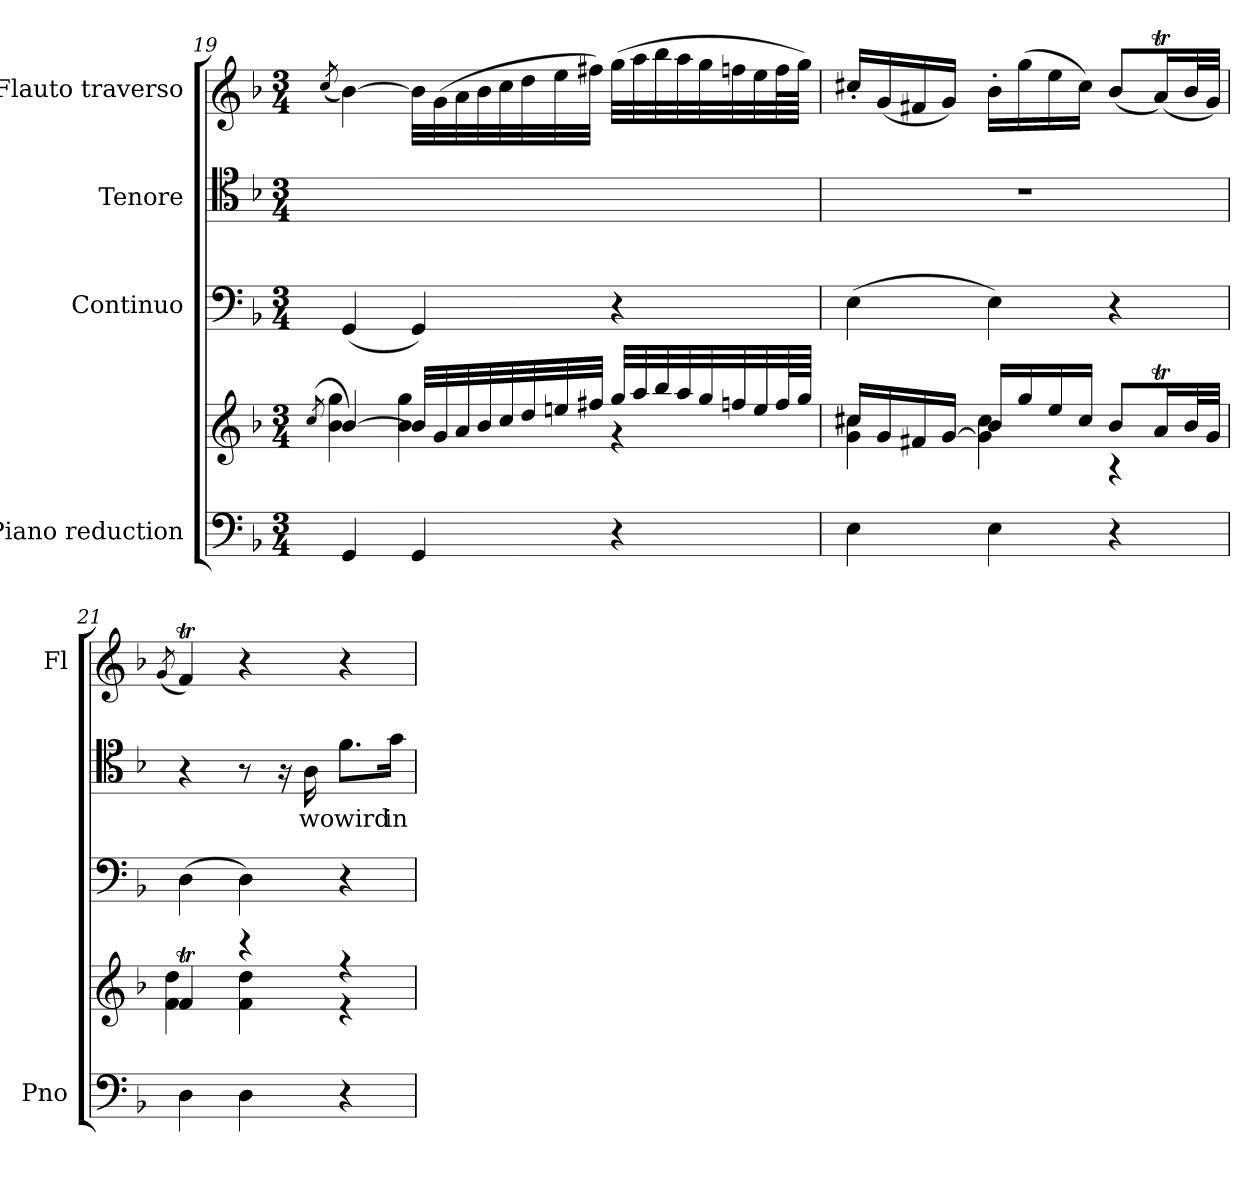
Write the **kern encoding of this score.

**kern	**kern	**kern	**kern	**text	**kern
*part4	*part4	*part3	*part2	*part2	*part1
*staff5	*staff4	*staff3	*staff2	*staff2	*staff1
*I"Piano reduction	*	*I"Continuo	*I"Tenore	*	*I"Flauto traverso
*I'Pno	*	*	*	*	*I'Fl
!!LO:LB:g=z
*clefF4	*clefG2	*clefF4	*clefC4	*	*clefG2
*k[b-]	*k[b-]	*k[b-]	*k[b-]	*	*k[b-]
*M3/4	*M3/4	*M3/4	*M3/4	*	*M3/4
=19	=19	=19	=19	=19	=19
.	(8qcc/	.	.	.	(8qcc/
*	*^	*	*	*	*
4GG/	[4b-/)	4b-\ 4gg\	(4GG/	2.ryy	.	[>4b-\)
4GG/	32b-/LLL]	4b-\ 4gg\	4GG/)	.	.	32b-\LLL]
.	32g/	.	.	.	.	(32g\
.	32a/	.	.	.	.	32a\
.	32b-/	.	.	.	.	32b-\
.	32cc/	.	.	.	.	32cc\
.	32dd/	.	.	.	.	32dd\
.	32een/	.	.	.	.	32ee\
.	32ff#X/JJJ	.	.	.	.	32ff#X\JJJ)
4r	32gg/LLL	4r	4r	.	.	(32gg\LLL
.	32aa/	.	.	.	.	32aa\
.	32bb-/	.	.	.	.	32bb-\
.	32aa/	.	.	.	.	32aa\
.	32gg/	.	.	.	.	32gg\
.	32ffn/	.	.	.	.	32ffn\
.	32ee/	.	.	.	.	32ee\
.	64ff/L	.	.	.	.	64ff\L
.	64gg/JJJJ	.	.	.	.	64gg\JJJJ)
=20	=20	=20	=20	=20	=20	=20
4E\	16cc#X/LL	4g\ 4cc#\	(4E\	2.r	.	16cc#X'/LL
.	16g/	.	.	.	.	(16g/
.	16f#X/	.	.	.	.	16f#X/
.	[<16g/JJ	.	.	.	.	16g/JJ)
4E\	16b-/LL	4g\] 4cc#\	4E\)	.	.	16b-'\LL
.	16gg/	.	.	.	.	(16gg\
.	16ee/	.	.	.	.	16ee\
.	16cc#/JJ	.	.	.	.	16cc#\JJ)
4r	8b-/L	4r	4r	.	.	(8b-/L
.	16at/L	.	.	.	.	(16at/L)
.	32b-/L	.	.	.	.	32b-/L
.	32g/JJJ	.	.	.	.	32g/JJJ)
=21	=21	=21	=21	=21	=21	=21
.	.	.	.	.	.	(8qg/
4D\	4fT/	4f\ 4dd\	(4D\	4r	.	4fT/)
4D\	4r	4f\ 4dd\	4D\)	8r	.	4r
.	.	.	.	16r	.	.
!	!	!	!	!	!LO:LY:b	!
.	.	.	.	16A\	wo	.
!	!	!	!	!	!LO:LY:b	!
4r	4r	4r	4r	8.f\L	wird	4r
!	!	!	!	!	!LO:LY:b	!
.	.	.	.	16g\Jk	in	.
*	*v	*v	*	*	*	*
=	=	=	=	=	=
*-	*-	*-	*-	*-	*-
